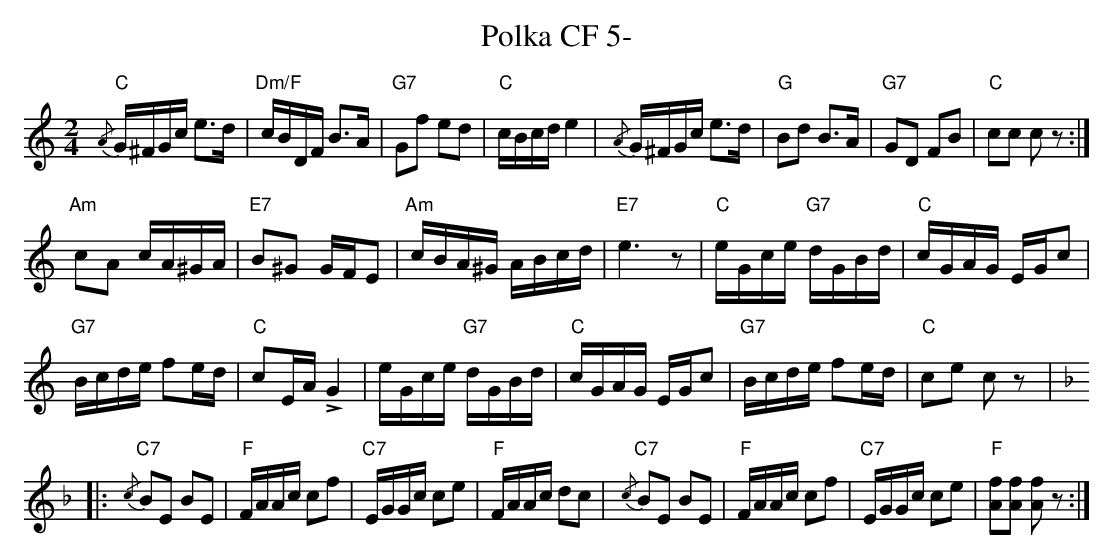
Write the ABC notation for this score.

X:1
T:Polka CF 5-
M:2/4
L:1/16
K:Cmaj
"C"{/A}G^FGc e3d | "Dm/F"cBDF B3A | "G7"G2f2 e2d2 | "C"cBcd e4 | {/A}G^FGc e3d | "G"B2d2 B3A | "G7"G2D2 F2B2 | "C"c2c2 c2z2 :|
"Am"c2A2 cA^GA | "E7"B2^G2 GFE2 | "Am"cBA^G ABcd | "E7"e6z2 | "C"eGce "G7"dGBd | "C"cGAG EGc2 |
"G7"Bcde f2ed | "C"c2EA !>!G4 | eGce "G7"dGBd | "C"cGAG EGc2 | "G7"Bcde f2ed | "C"c2e2 c2z2 |: [K:Fmaj]
"C7"{/c}B2E2 B2E2 | "F"FAAc c2f2 | "C7"EGGc c2e2 | "F"FAAc d2c2 | "C7"{/c}B2E2 B2E2 | "F"FAAc c2f2 | "C7"EGGc c2e2 | "F"[f2A2][f2A2] [f2A2] z2 :|
